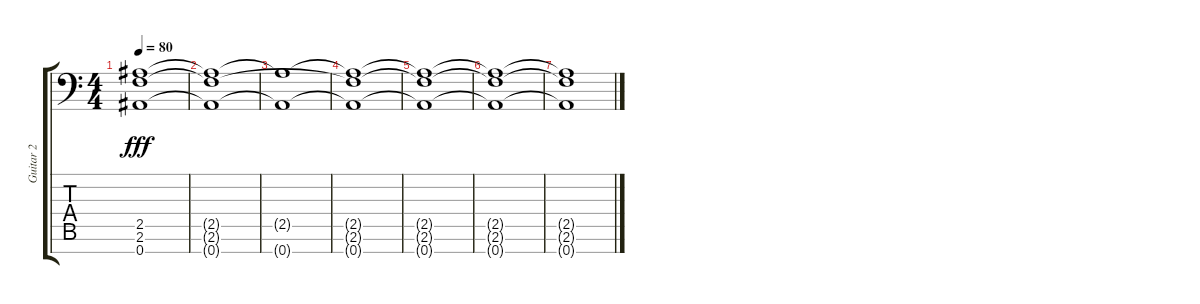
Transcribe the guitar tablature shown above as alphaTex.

\track ("Guitar 2" "Guitar 2") {instrument distortionguitar}
\staff {score tabs}
\tuning (Eb4 Bb3 Gb3 Db3 Ab2 Eb2 Bb1) {hide}
\ts (4 4)
\tempo 80
\clef f4
\ks c
(2.5{t} 2.6{t} 0.7{t}).1{dy fff} |
(2.5{t} 2.6{t} 0.7{t}).1 |
(2.5{t} 0.7{t}).1 |
(2.5{t} 2.6{t} 0.7{t}).1 |
(2.5{t} 2.6{t} 0.7{t}).1 |
(2.5{t} 2.6{t} 0.7{t}).1 |
(2.5{t} 2.6{t} 0.7{t}).1
